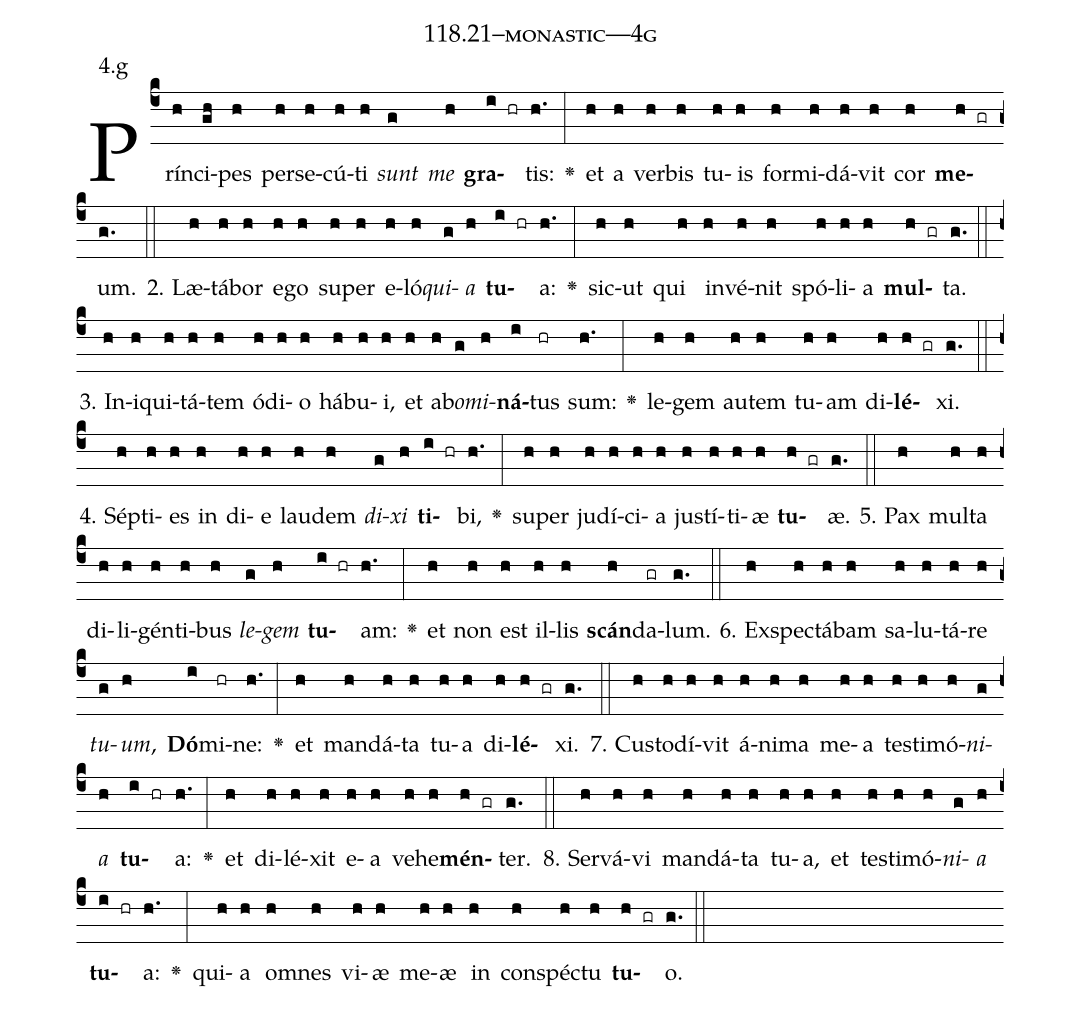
name: 118.21--monastic---4g;
annotation: 4.g;
%%
(c4)Prín(h)ci(gh)pes(h) per(h)se(h)cú(h)ti(h) <i>sunt</i>(g) <i>me</i>(h) <b>gra</b>(i hr)tis:(h.) <v>\greheightstar</v>(:) et(h) a(h) ver(h)bis(h) tu(h)is(h) for(h)mi(h)dá(h)vit(h) cor(h) <b>me</b>(h gr)um.(g.) (::)
2. Læ(h)tá(h)bor(h) e(h)go(h) su(h)per(h) e(h)ló(h)<i>qui</i>(g)<i>a</i>(h) <b>tu</b>(i hr)a:(h.) <v>\greheightstar</v>(:) sic(h)ut(h) qui(h) in(h)vé(h)nit(h) spó(h)li(h)a(h) <b>mul</b>(h gr)ta.(g.) (::)
3. In(h)i(h)qui(h)tá(h)tem(h) ó(h)di(h)o(h) há(h)bu(h)i,(h) et(h) ab(h)<i>o</i>(g)<i>mi</i>(h)<b>ná</b>(i)tus(hr) sum:(h.) <v>\greheightstar</v>(:) le(h)gem(h) au(h)tem(h) tu(h)am(h) di(h)<b>lé</b>(h gr)xi.(g.) (::)
4. Sép(h)ti(h)es(h) in(h) di(h)e(h) lau(h)dem(h) <i>di</i>(g)<i>xi</i>(h) <b>ti</b>(i hr)bi,(h.) <v>\greheightstar</v>(:) su(h)per(h) ju(h)dí(h)ci(h)a(h) jus(h)tí(h)ti(h)æ(h) <b>tu</b>(h gr)æ.(g.) (::)
5. Pax(h) mul(h)ta(h) di(h)li(h)gén(h)ti(h)bus(h) <i>le</i>(g)<i>gem</i>(h) <b>tu</b>(i hr)am:(h.) <v>\greheightstar</v>(:) et(h) non(h) est(h) il(h)lis(h) <b>scán</b>(h)da(gr)lum.(g.) (::)
6. Ex(h)spec(h)tá(h)bam(h) sa(h)lu(h)tá(h)re(h) <i>tu</i>(g)<i>um</i>,(h) <b>Dó</b>(i)mi(hr)ne:(h.) <v>\greheightstar</v>(:) et(h) man(h)dá(h)ta(h) tu(h)a(h) di(h)<b>lé</b>(h gr)xi.(g.) (::)
7. Cus(h)to(h)dí(h)vit(h) á(h)ni(h)ma(h) me(h)a(h) tes(h)ti(h)mó(h)<i>ni</i>(g)<i>a</i>(h) <b>tu</b>(i hr)a:(h.) <v>\greheightstar</v>(:) et(h) di(h)lé(h)xit(h) e(h)a(h) ve(h)he(h)<b>mén</b>(h gr)ter.(g.) (::)
8. Ser(h)vá(h)vi(h) man(h)dá(h)ta(h) tu(h)a,(h) et(h) tes(h)ti(h)mó(h)<i>ni</i>(g)<i>a</i>(h) <b>tu</b>(i hr)a:(h.) <v>\greheightstar</v>(:) qui(h)a(h) om(h)nes(h) vi(h)æ(h) me(h)æ(h) in(h) con(h)spéc(h)tu(h) <b>tu</b>(h gr)o.(g.) (::)
